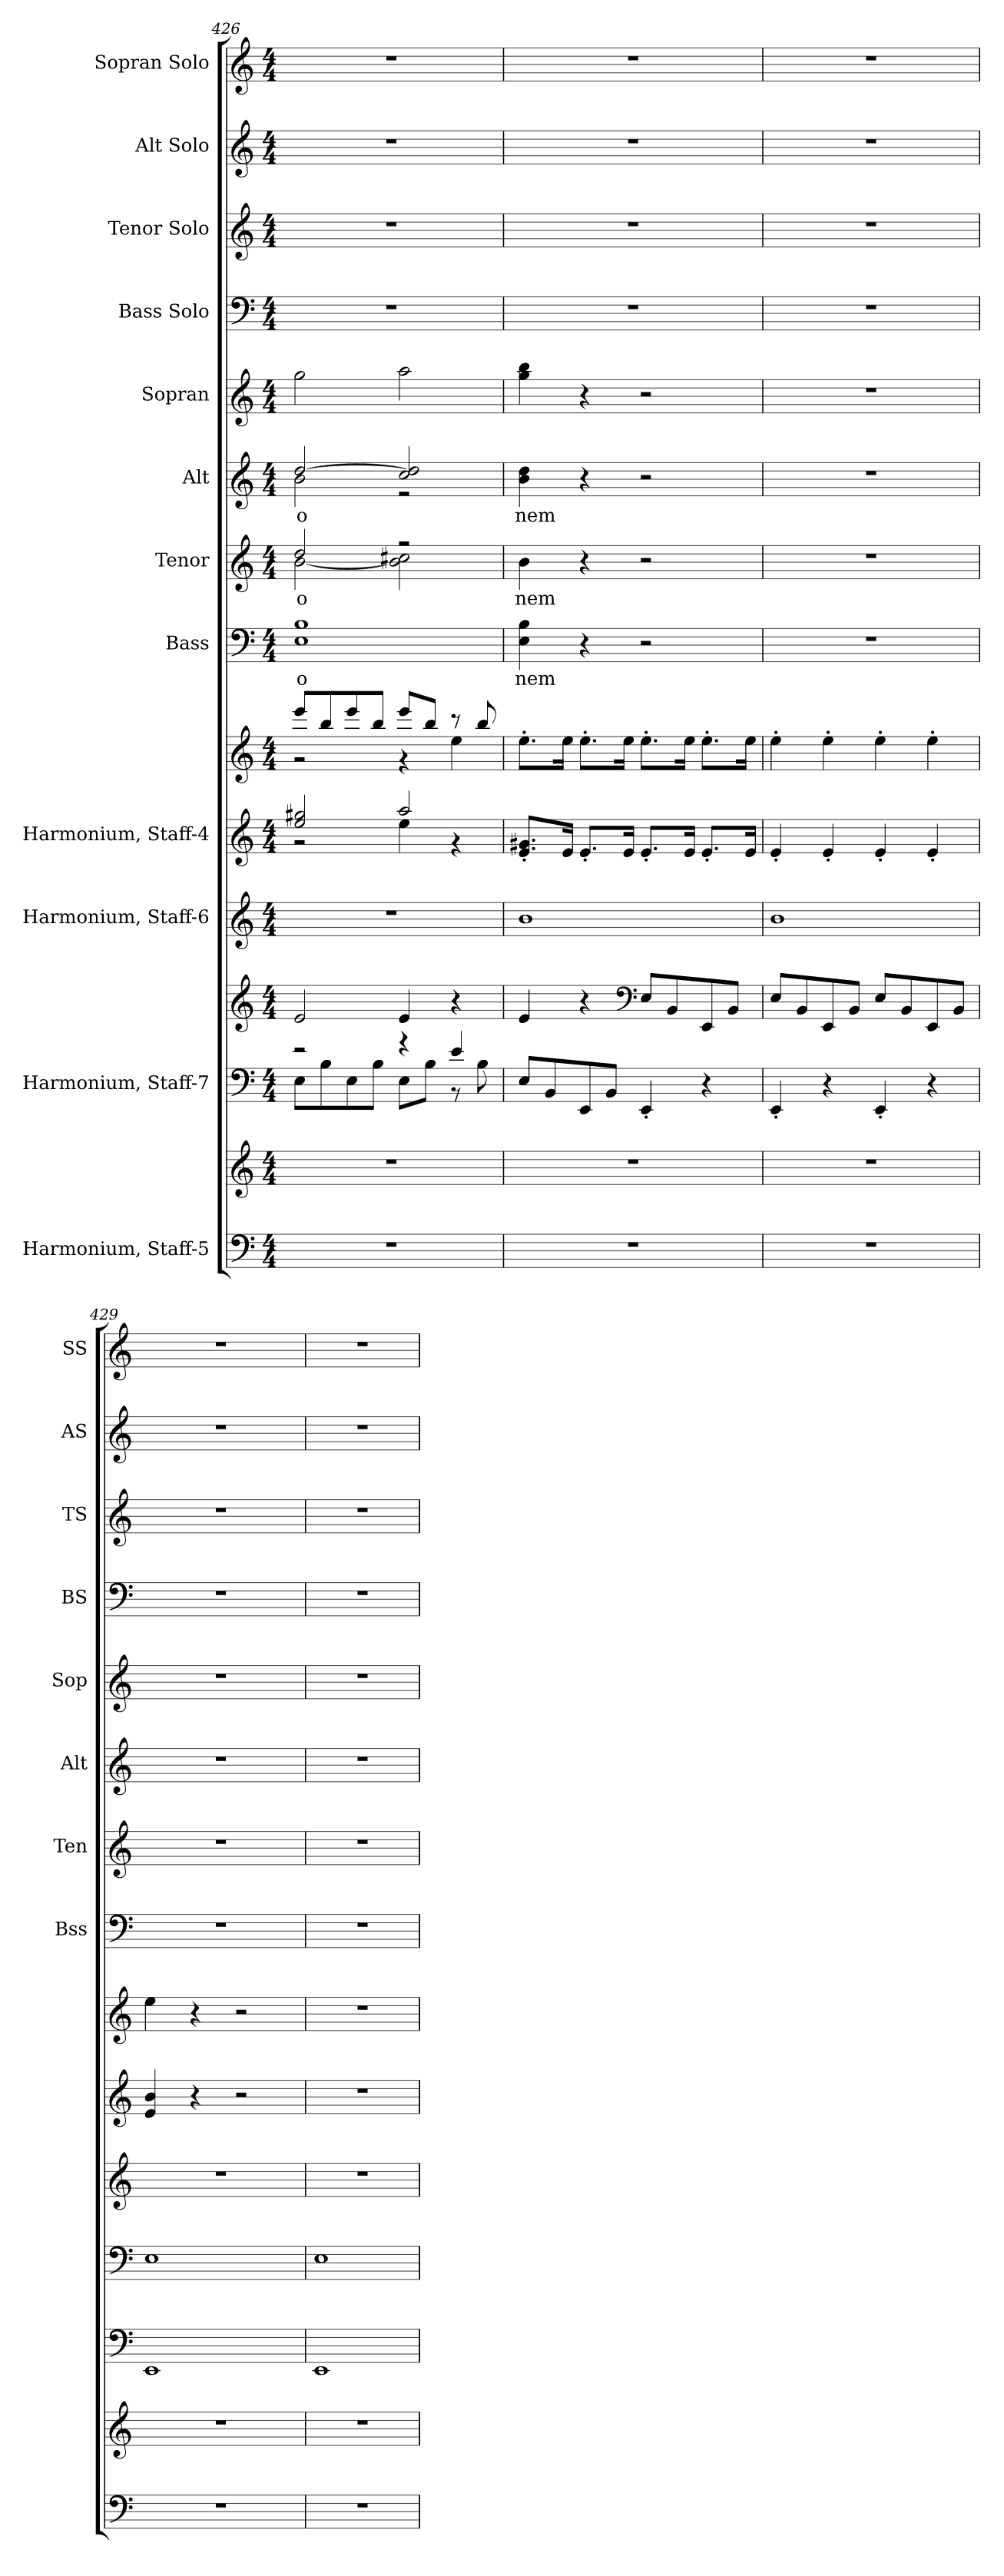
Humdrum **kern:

**kern	**kern	**kern	**kern	**kern	**kern	**kern	**kern	**text	**kern	**text	**kern	**text	**kern	**kern	**kern	**kern	**kern
*part12	*part12	*part11	*part11	*part10	*part9	*part9	*part8	*part8	*part7	*part7	*part6	*part6	*part5	*part4	*part3	*part2	*part1
*staff15	*staff14	*staff13	*staff12	*staff11	*staff10	*staff9	*staff8	*staff8	*staff7	*staff7	*staff6	*staff6	*staff5	*staff4	*staff3	*staff2	*staff1
*I"Harmonium, Staff-5	*	*I"Harmonium, Staff-7	*	*I"Harmonium, Staff-6	*I"Harmonium, Staff-4	*	*I"Bass	*	*I"Tenor	*	*I"Alt	*	*I"Sopran	*I"Bass Solo	*I"Tenor Solo	*I"Alt Solo	*I"Sopran Solo
*	*	*	*	*	*	*	*I'Bss	*	*I'Ten	*	*I'Alt	*	*I'Sop	*I'BS	*I'TS	*I'AS	*I'SS
*clefF4	*clefG2	*clefF4	*clefG2	*clefG2	*clefG2	*clefG2	*clefF4	*	*clefG2	*	*clefG2	*	*clefG2	*clefF4	*clefG2	*clefG2	*clefG2
*	*	*	*	*	*	*	*	*	*ITrd4c7	*	*ITrd2c3	*	*ITrd2c3	*	*ITrd4c7	*	*ITrd2c3
*k[]	*k[]	*k[]	*k[]	*k[]	*k[]	*k[]	*k[]	*	*k[b-]	*	*k[f#c#g#]	*	*k[f#c#g#]	*k[]	*k[b-]	*k[]	*k[f#c#g#]
*M4/4	*M4/4	*M4/4	*M4/4	*M4/4	*M4/4	*M4/4	*M4/4	*	*M4/4	*	*M4/4	*	*M4/4	*M4/4	*M4/4	*M4/4	*M4/4
=426	=426	=426	=426	=426	=426	=426	=426	=426	=426	=426	=426	=426	=426	=426	=426	=426	=426
*	*	*^	*	*	*^	*^	*	*	*^	*	*^	*	*	*	*	*	*
1r	1r	2r	8E\L	2e/	1r	2ee/ 2gg#X/	2r	8eee/L	2r	1E 1B	o	2g/	[2e\	o	[2b/	2g#\	o	2ee\	1r	1r	1r	1r
.	.	.	8B\	.	.	.	.	8bb/	.	.	.	.	.	.	.	.	.	.	.	.	.	.
.	.	.	8E\	.	.	.	.	8eee/	.	.	.	.	.	.	.	.	.	.	.	.	.	.
.	.	.	8B\J	.	.	.	.	8bb/J	.	.	.	.	.	.	.	.	.	.	.	.	.	.
.	.	4r	8E\L	4e/	.	2aa/	4ee\	8eee/L	4r	.	.	2r	2e\] 2f#X\	.	2a/ 2b/]	2r	.	2ff#\	.	.	.	.
.	.	.	8B\J	.	.	.	.	8bb/J	.	.	.	.	.	.	.	.	.	.	.	.	.	.
.	.	4e/	8r	4r	.	.	4r	8r	4ee\	.	.	.	.	.	.	.	.	.	.	.	.	.
.	.	.	8B\	.	.	.	.	8bb/	.	.	.	.	.	.	.	.	.	.	.	.	.	.
*	*	*	*	*	*	*v	*v	*	*	*	*	*v	*v	*	*v	*v	*	*	*	*	*	*
*	*	*v	*v	*	*	*	*v	*v	*	*	*	*	*	*	*	*	*	*	*
=427	=427	=427	=427	=427	=427	=427	=427	=427	=427	=427	=427	=427	=427	=427	=427	=427	=427
1r	1r	8E/L	4e/	1b	8.e/' 8.g#X/'L	8.ee'\L	4E\ 4B\	nem	4e\	nem	4g#\ 4b\	nem	4ee\ 4gg#\	1r	1r	1r	1r
.	.	8BB/	.	.	.	.	.	.	.	.	.	.	.	.	.	.	.
.	.	.	.	.	16e/Jk	16ee\Jk	.	.	.	.	.	.	.	.	.	.	.
.	.	8EE/	4r	.	8.e'/L	8.ee'\L	4r	.	4r	.	4r	.	4r	.	.	.	.
.	.	8BB/J	.	.	.	.	.	.	.	.	.	.	.	.	.	.	.
.	.	.	.	.	16e/Jk	16ee\Jk	.	.	.	.	.	.	.	.	.	.	.
*	*	*	*clefF4	*	*	*	*	*	*	*	*	*	*	*	*	*	*
.	.	4EE'/	8E/L	.	8.e'/L	8.ee'\L	2r	.	2r	.	2r	.	2r	.	.	.	.
.	.	.	8BB/	.	.	.	.	.	.	.	.	.	.	.	.	.	.
.	.	.	.	.	16e/Jk	16ee\Jk	.	.	.	.	.	.	.	.	.	.	.
.	.	4r	8EE/	.	8.e'/L	8.ee'\L	.	.	.	.	.	.	.	.	.	.	.
.	.	.	8BB/J	.	.	.	.	.	.	.	.	.	.	.	.	.	.
.	.	.	.	.	16e/Jk	16ee\Jk	.	.	.	.	.	.	.	.	.	.	.
!!LO:PB:g=z
=428	=428	=428	=428	=428	=428	=428	=428	=428	=428	=428	=428	=428	=428	=428	=428	=428	=428
1r	1r	4EE'/	8E/L	1b	4e'/	4ee'\	1r	.	1r	.	1r	.	1r	1r	1r	1r	1r
.	.	.	8BB/	.	.	.	.	.	.	.	.	.	.	.	.	.	.
.	.	4r	8EE/	.	4e'/	4ee'\	.	.	.	.	.	.	.	.	.	.	.
.	.	.	8BB/J	.	.	.	.	.	.	.	.	.	.	.	.	.	.
.	.	4EE'/	8E/L	.	4e'/	4ee'\	.	.	.	.	.	.	.	.	.	.	.
.	.	.	8BB/	.	.	.	.	.	.	.	.	.	.	.	.	.	.
.	.	4r	8EE/	.	4e'/	4ee'\	.	.	.	.	.	.	.	.	.	.	.
.	.	.	8BB/J	.	.	.	.	.	.	.	.	.	.	.	.	.	.
=429	=429	=429	=429	=429	=429	=429	=429	=429	=429	=429	=429	=429	=429	=429	=429	=429	=429
1r	1r	1EE	1E	1r	4e/ 4b/	4ee\	1r	.	1r	.	1r	.	1r	1r	1r	1r	1r
.	.	.	.	.	4r	4r	.	.	.	.	.	.	.	.	.	.	.
.	.	.	.	.	2r	2r	.	.	.	.	.	.	.	.	.	.	.
=430	=430	=430	=430	=430	=430	=430	=430	=430	=430	=430	=430	=430	=430	=430	=430	=430	=430
1r	1r	1EE	1E	1r	1r	1r	1r	.	1r	.	1r	.	1r	1r	1r	1r	1r
=	=	=	=	=	=	=	=	=	=	=	=	=	=	=	=	=	=
*-	*-	*-	*-	*-	*-	*-	*-	*-	*-	*-	*-	*-	*-	*-	*-	*-	*-
